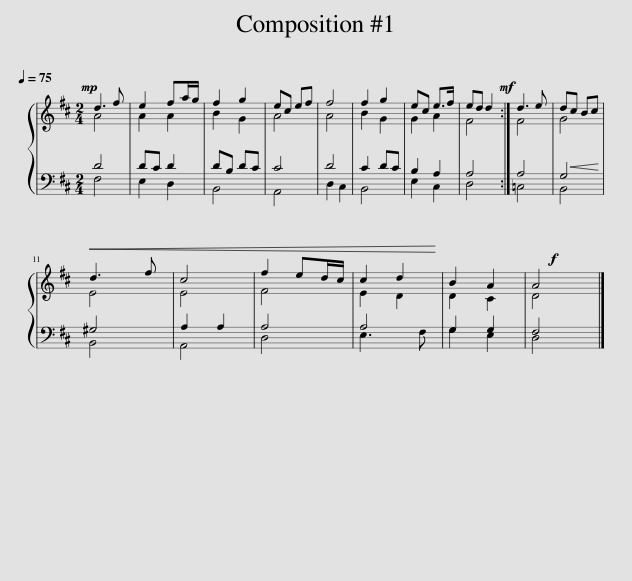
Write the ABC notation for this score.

X:1
%%score { ( 1 2 ) | ( 3 4 ) }
L:1/8
Q:1/4=75
M:2/4
I:linebreak $
K:D
V:1 treble
V:2 treble
V:3 bass
V:4 bass
V:1
!mp! d3 f | e2 fa/g/ | f2 g2 | ec ef | f4 | %5
 f2 g2 | ec e>f | ed d2 :|!mf! d3 e | d!<(!c Bc!<)! |$ %10
!<(! d3 f!<)! | c4 | f2 ed/c/ | c2 d2 | B2 A2 | %15
!f! A4 |] %16
V:2
 A4 | A2 A2 | B2 G2 | A4 | A4 | %5
 B2 G2 | G2 A2 | F4 :| F4 | G4 |$ %10
 E4 | E4 | F4 | E2 D2 | D2 C2 | %15
 D4 |] %16
V:3
 D4 | DC D2 | DB, DC | C4 | D4 | %5
 C2 DC | B,2 A,2 | A,4 :| A,4 | G,4 |$ %10
 ^G,4 | A,2 A,2 | A,4 | A,4 | G,2 G,2 | %15
 F,4 |] %16
V:4
 F,4 | E,2 D,2 | B,,4 | A,,4 | D,2 C,2 | %5
 B,,4 | E,2 C,2 | D,4 :| =C,4 | B,,4 |$ %10
 B,,4 | A,,4 | D,4 | E,3 F, | G,2 E,2 | %15
 D,4 |] %16
